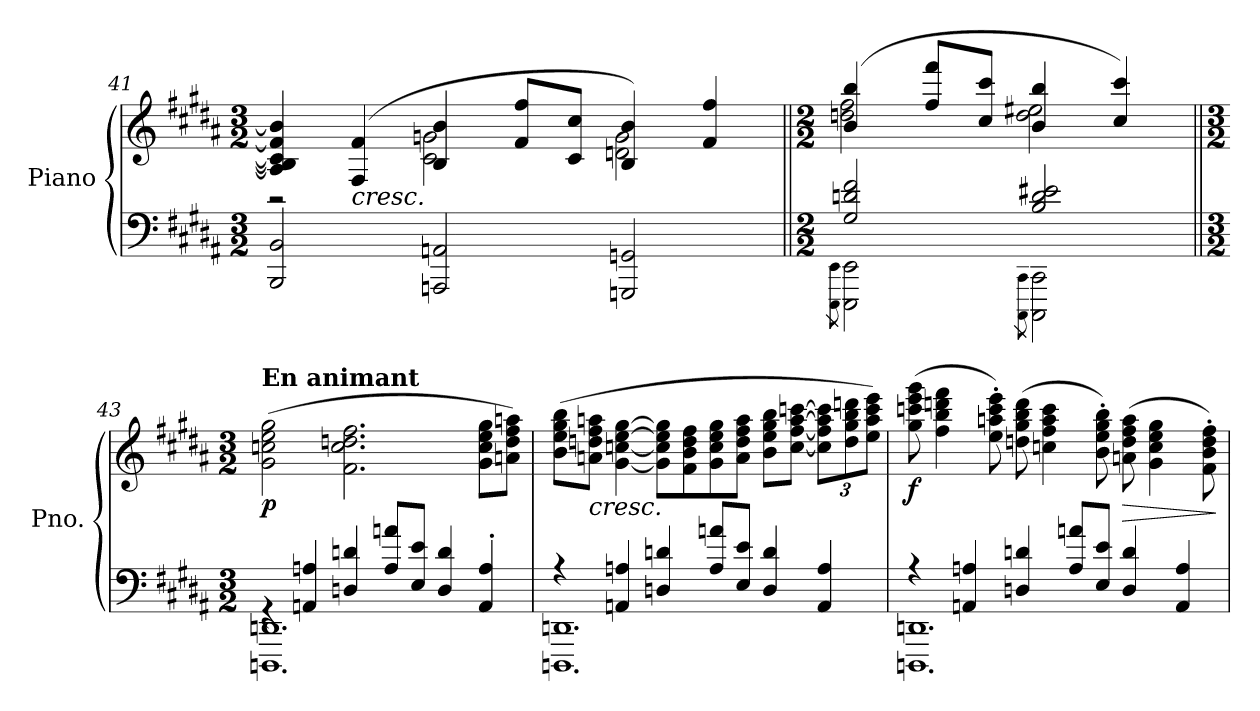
**kern	**kern	**dynam
*part1	*part1	*part1
*staff2	*staff1	*staff1/2
*I"Piano	*	*
*I'Pno.	*	*
!!LO:LB:g=z
*clefF4	*clefG2	*
*k[f#c#g#d#a#]	*k[f#c#g#d#a#]	*
*M3/2	*M3/2	*
=41	=41	=41
*	*^	*
2BBB/ 2BB/	4An/] 4B/] 4c#/] 4f#/] 4b/]	2r	.
!	!LO:TX:b:i:t=cresc.	!	!
.	(>4F#/ 4f#/	.	.
2AAAn/ 2AAn/	4B/ 4b/	2c#\ 2gn\	.
.	8f#/ 8ff#/L	.	.
.	8c#/ 8cc#/J	.	.
2GGGn/ 2GGn/	4B/ 4b/)	2dn\ 2g\	.
.	4f#/ 4ff#/	.	.
=42||	=42||	=42||	=42||
*M2/2	*M2/2	*	*
*^	*	*	*
.	8qEEE\ 8qEE\	.	.	.
2G#/ 2dn/ 2f#/	2EEE\ 2EE\	(>4b/ 4bb/	2ddn\ 2ff#\	.
.	.	8ff#/ 8fff#/L	.	.
.	.	8cc#/ 8ccc#/J	.	.
.	8qCCC#\ 8qCC#\	.	.	.
2B/ 2d/ 2e#X/	2CCC#\ 2CC#\	4b/ 4bb/	2dd\ 2ee#X\	.
.	.	4cc#/ 4ccc#/)	.	.
*	*	*v	*v	*
=43||	=43||	=43||	=43||
*M3/2	*	*M3/2	*
!	!	!LO:TX:a:B:t=En animant	!
!	!	!	!LO:DY:b
4rGG	1.DDDn 1.DDn	(>2g#\ 2ccn\ 2ee\ 2gg#\	p
4AAn/ 4An/	.	.	.
4Dn/ 4dn/	.	2.f#\ 2.cc\ 2.ddn\ 2.ff#\	.
8A/ 8an/L	.	.	.
8E/ 8e/J	.	.	.
4D/ 4d/	.	.	.
4AA/' 4A/'	.	8g#\ 8cc\ 8ee\ 8gg#\L	.
.	.	8an\ 8dd\ 8ff#\ 8aan\J)	.
!!LO:LB:g=z
=44	=44	=44	=44
4r	1.DDDn 1.DDn	(>8b\ 8ee\ 8gg#\ 8bb\L	.
!	!	!LO:TX:b:i:t=cresc.	!
.	.	8an\ 8ddn\ 8ff#\ 8aan\J	.
4AAn/ 4An/	.	[4g#\ [4ccn\ [4ee\ [4gg#\	.
4Dn/ 4dn/	.	8g#\] 8cc\] 8ee\] 8gg#\]L	.
.	.	8f#\ 8b\ 8dd\ 8ff#\	.
8A/ 8an/L	.	8g#\ 8cc\ 8ee\ 8gg#\	.
8E/ 8e/J	.	8a\ 8dd\ 8ff#\ 8aa\J	.
4D/ 4d/	.	8b\ 8ee\ 8gg#\ 8bb\L	.
.	.	[8cc\ [8ff#\ [8aa\ [8cccn\J	.
*	*	*Xbrackettup	*
4AA/ 4A/	.	12cc\] 12ff#\] 12aa\] 12ccc\]L	.
.	.	12dd\ 12gg#\ 12bb\ 12dddn\	.
.	.	12ee\ 12aa\ 12ccc\ 12eee\J)	.
=45	=45	=45	=45
!	!	!	!LO:DY:b
4r	1.DDDn 1.DDn	(>8gg#\ 8cccn\ 8eee\ 8ggg#\	f
.	.	4ff#\ 4bb\ 4dddn\ 4fff#\	.
4AAn/ 4An/	.	.	.
.	.	8ee\' 8aan\' 8ccc\' 8eee\')	.
4Dn/ 4dn/	.	(>8ddn\ 8gg#\ 8bb\ 8ddd\	.
.	.	4ccn\ 4ff#\ 4aa\ 4ccc\	.
8A/ 8an/L	.	.	.
8E/ 8e/J	.	8b\' 8ee\' 8gg#\' 8bb\')	.
!	!	!	!LO:HP:b
4D/ 4d/	.	(>8an\ 8dd\ 8ff#\ 8aa\	>
.	.	4g#\ 4cc\ 4ee\ 4gg#\	.
4AA/ 4A/	.	.	.
.	.	8f#\' 8b\' 8dd\' 8ff#\')	.
*v	*v	*	*
.	.	]
=	=	=
*-	*-	*-
